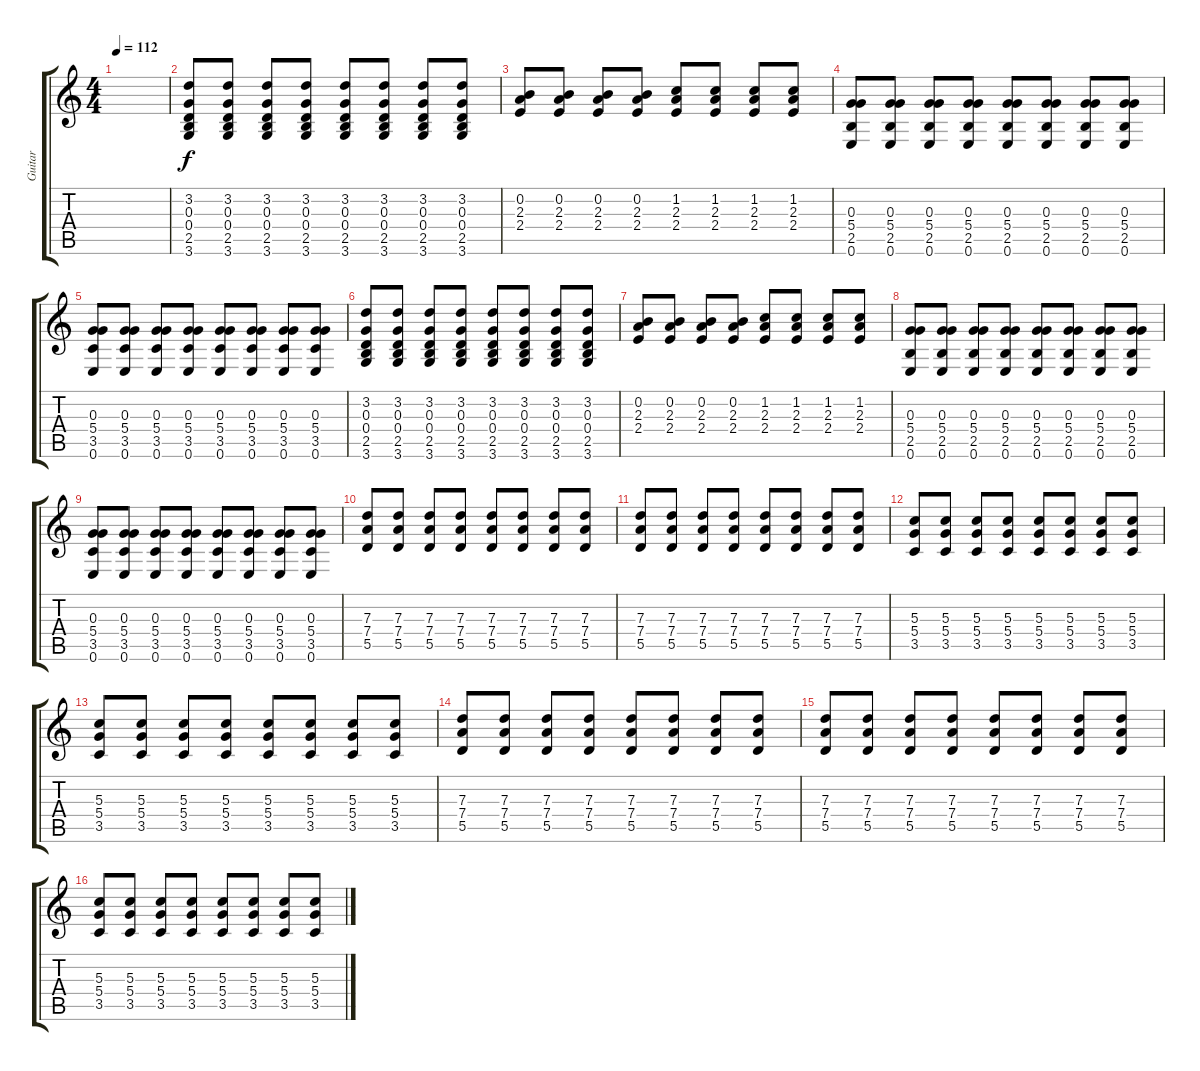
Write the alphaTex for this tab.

\track ("Guitar" "Guitar") {instrument distortionguitar}
\staff {score tabs}
\tuning (E4 B3 G3 D3 A2 E2) {hide}
\ts (4 4)
\tempo 112
\clef g2
\ks c
|
(3.2 0.3 0.4 2.5 3.6).8 (3.2 0.3 0.4 2.5 3.6).8 (3.2 0.3 0.4 2.5 3.6).8 (3.2 0.3 0.4 2.5 3.6).8 (3.2 0.3 0.4 2.5 3.6).8 (3.2 0.3 0.4 2.5 3.6).8 (3.2 0.3 0.4 2.5 3.6).8 (3.2 0.3 0.4 2.5 3.6).8 |
(0.2 2.3 2.4).8 (0.2 2.3 2.4).8 (0.2 2.3 2.4).8 (0.2 2.3 2.4).8 (1.2 2.3 2.4).8 (1.2 2.3 2.4).8 (1.2 2.3 2.4).8 (1.2 2.3 2.4).8 |
(0.3 5.4 2.5 0.6).8 (0.3 5.4 2.5 0.6).8 (0.3 5.4 2.5 0.6).8 (0.3 5.4 2.5 0.6).8 (0.3 5.4 2.5 0.6).8 (0.3 5.4 2.5 0.6).8 (0.3 5.4 2.5 0.6).8 (0.3 5.4 2.5 0.6).8 |
(0.3 5.4 3.5 0.6).8 (0.3 5.4 3.5 0.6).8 (0.3 5.4 3.5 0.6).8 (0.3 5.4 3.5 0.6).8 (0.3 5.4 3.5 0.6).8 (0.3 5.4 3.5 0.6).8 (0.3 5.4 3.5 0.6).8 (0.3 5.4 3.5 0.6).8 |
(3.2 0.3 0.4 2.5 3.6).8 (3.2 0.3 0.4 2.5 3.6).8 (3.2 0.3 0.4 2.5 3.6).8 (3.2 0.3 0.4 2.5 3.6).8 (3.2 0.3 0.4 2.5 3.6).8 (3.2 0.3 0.4 2.5 3.6).8 (3.2 0.3 0.4 2.5 3.6).8 (3.2 0.3 0.4 2.5 3.6).8 |
(0.2 2.3 2.4).8 (0.2 2.3 2.4).8 (0.2 2.3 2.4).8 (0.2 2.3 2.4).8 (1.2 2.3 2.4).8 (1.2 2.3 2.4).8 (1.2 2.3 2.4).8 (1.2 2.3 2.4).8 |
(0.3 5.4 2.5 0.6).8 (0.3 5.4 2.5 0.6).8 (0.3 5.4 2.5 0.6).8 (0.3 5.4 2.5 0.6).8 (0.3 5.4 2.5 0.6).8 (0.3 5.4 2.5 0.6).8 (0.3 5.4 2.5 0.6).8 (0.3 5.4 2.5 0.6).8 |
(0.3 5.4 3.5 0.6).8 (0.3 5.4 3.5 0.6).8 (0.3 5.4 3.5 0.6).8 (0.3 5.4 3.5 0.6).8 (0.3 5.4 3.5 0.6).8 (0.3 5.4 3.5 0.6).8 (0.3 5.4 3.5 0.6).8 (0.3 5.4 3.5 0.6).8 |
(7.3 7.4 5.5).8 (7.3 7.4 5.5).8 (7.3 7.4 5.5).8 (7.3 7.4 5.5).8 (7.3 7.4 5.5).8 (7.3 7.4 5.5).8 (7.3 7.4 5.5).8 (7.3 7.4 5.5).8 |
(7.3 7.4 5.5).8 (7.3 7.4 5.5).8 (7.3 7.4 5.5).8 (7.3 7.4 5.5).8 (7.3 7.4 5.5).8 (7.3 7.4 5.5).8 (7.3 7.4 5.5).8 (7.3 7.4 5.5).8 |
(5.3 5.4 3.5).8 (5.3 5.4 3.5).8 (5.3 5.4 3.5).8 (5.3 5.4 3.5).8 (5.3 5.4 3.5).8 (5.3 5.4 3.5).8 (5.3 5.4 3.5).8 (5.3 5.4 3.5).8 |
(5.3 5.4 3.5).8 (5.3 5.4 3.5).8 (5.3 5.4 3.5).8 (5.3 5.4 3.5).8 (5.3 5.4 3.5).8 (5.3 5.4 3.5).8 (5.3 5.4 3.5).8 (5.3 5.4 3.5).8 |
(7.3 7.4 5.5).8 (7.3 7.4 5.5).8 (7.3 7.4 5.5).8 (7.3 7.4 5.5).8 (7.3 7.4 5.5).8 (7.3 7.4 5.5).8 (7.3 7.4 5.5).8 (7.3 7.4 5.5).8 |
(7.3 7.4 5.5).8 (7.3 7.4 5.5).8 (7.3 7.4 5.5).8 (7.3 7.4 5.5).8 (7.3 7.4 5.5).8 (7.3 7.4 5.5).8 (7.3 7.4 5.5).8 (7.3 7.4 5.5).8 |
(5.3 5.4 3.5).8 (5.3 5.4 3.5).8 (5.3 5.4 3.5).8 (5.3 5.4 3.5).8 (5.3 5.4 3.5).8 (5.3 5.4 3.5).8 (5.3 5.4 3.5).8 (5.3 5.4 3.5).8
